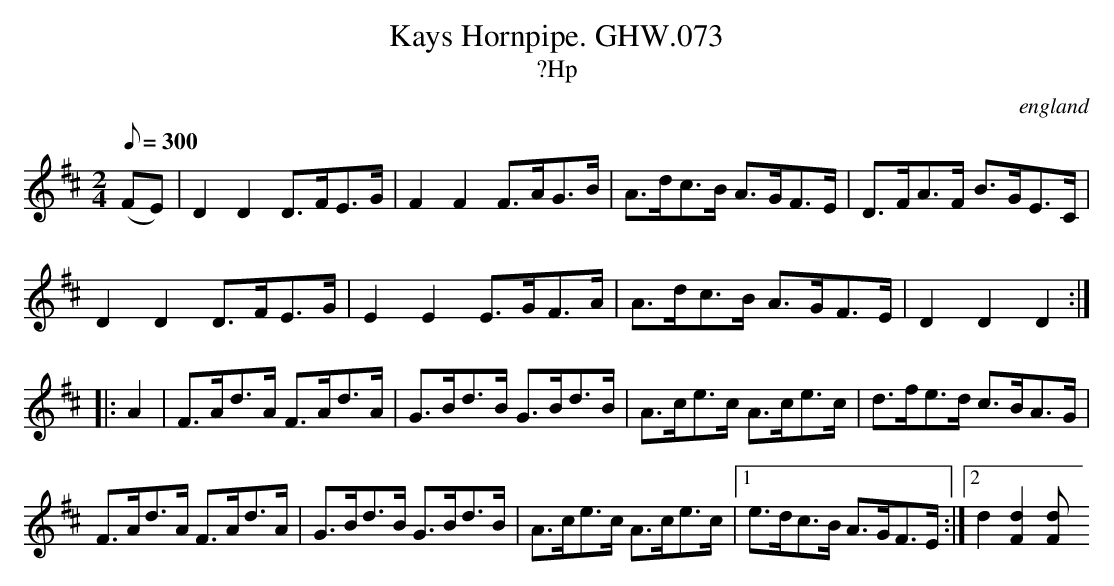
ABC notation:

X:1
T:Kays Hornpipe. GHW.073
T:?Hp
O:england
M:2/4
L:1/8
Q:300
K:D
(FE)|D2D2 D>FE>G|F2F2 F>AG>B|A>dc>B A>GF>E|D>FA>F B>GE>C|
D2D2 D>FE>G|E2E2 E>GF>A|A>dc>B A>GF>E|D2D2D2:|
|:A2|F>Ad>A F>Ad>A|G>Bd>B G>Bd>B|A>ce>c A>ce>c|d>fe>d c>BA>G|
F>Ad>A F>Ad>A|G>Bd>B G>Bd>B|A>ce>c A>ce>c|1 e>dc>B A>GF>E:|2d2[d2F2][d2F
2]||
